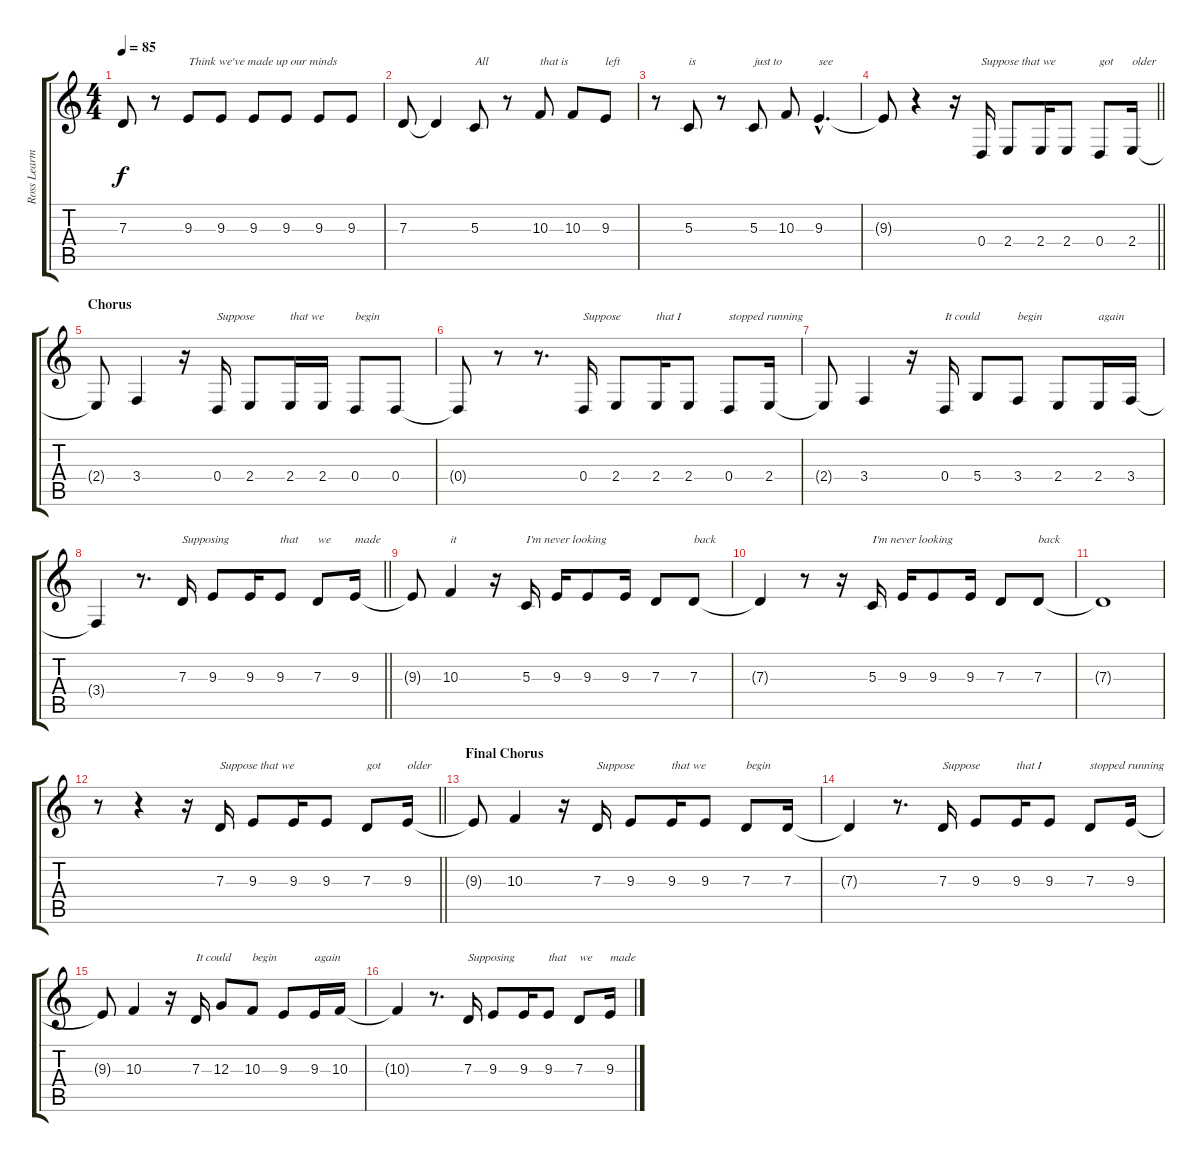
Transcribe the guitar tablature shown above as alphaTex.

\track ("Ross Learmoth (Vocals)" "Ross Learm") {instrument violin}
\staff {score tabs}
\tuning (E4 B3 G3 D3 A2 E2) {hide}
\ts (4 4)
\tempo 85
\clef g2
\ks c
7.3.8{dy f} r.8 9.3.8{txt "Think we've made up our minds"} 9.3.8 9.3.8 9.3.8 9.3.8 9.3.8 |
7.3.8 7.3{t}.4 5.3.8{txt "All"} r.8 10.3.8{txt "that is"} 10.3.8 9.3.8{txt "left"} |
r.8 5.3.8{txt "is"} r.8 5.3.8{txt "just to"} 10.3.8 9.3{hac}.4{d txt "see"} |
\barLineRight lightlight
9.3{t}.8 r.4 r.16 0.4.16{txt "Suppose that we"} 2.4.8 2.4.16 2.4.8 0.4.8{txt "got"} 2.4.16{txt "older"} |
\section ("" "Chorus")
2.4{t}.8 3.4.4 r.16 0.4.16{txt "Suppose"} 2.4.8 2.4.16{txt "that we"} 2.4.16 0.4.8{txt "begin"} 0.4.8 |
0.4{t}.8 r.8 r.8{d} 0.4.16{txt "Suppose"} 2.4.8 2.4.16{txt "that I"} 2.4.8 0.4.8{txt "stopped running"} 2.4.16 |
2.4{t}.8 3.4.4 r.16 0.4.16{txt "It could"} 5.4.8 3.4.8{txt "begin"} 2.4.8 2.4.16{txt "again"} 3.4.16 |
\barLineRight lightlight
3.4{t}.4 r.8{d} 7.3.16{txt "Supposing"} 9.3.8 9.3.16 9.3.8{txt "that"} 7.3.8{txt "we"} 9.3.16{txt "made"} |
9.3{t}.8 10.3.4{txt "it"} r.16 5.3.16{txt "I'm never looking"} 9.3.16 9.3.8 9.3.16 7.3.8 7.3.8{txt "back"} |
7.3{t}.4 r.8 r.16 5.3.16{txt "I'm never looking"} 9.3.16 9.3.8 9.3.16 7.3.8 7.3.8{txt "back"} |
7.3{t}.1 |
\barLineRight lightlight
r.8 r.4 r.16 7.3.16{txt "Suppose that we"} 9.3.8 9.3.16 9.3.8 7.3.8{txt "got"} 9.3.16{txt "older"} |
\section ("" "Final Chorus")
9.3{t}.8 10.3.4 r.16 7.3.16{txt "Suppose"} 9.3.8 9.3.16{txt "that we"} 9.3.8 7.3.8{txt "begin"} 7.3.16 |
7.3{t}.4 r.8{d} 7.3.16{txt "Suppose"} 9.3.8 9.3.16{txt "that I"} 9.3.8 7.3.8{txt "stopped running"} 9.3.16 |
9.3{t}.8 10.3.4 r.16 7.3.16{txt "It could"} 12.3.8 10.3.8{txt "begin"} 9.3.8 9.3.16{txt "again"} 10.3.16 |
10.3{t}.4 r.8{d} 7.3.16{txt "Supposing"} 9.3.8 9.3.16 9.3.8{txt "that"} 7.3.8{txt "we"} 9.3.16{txt "made"}
